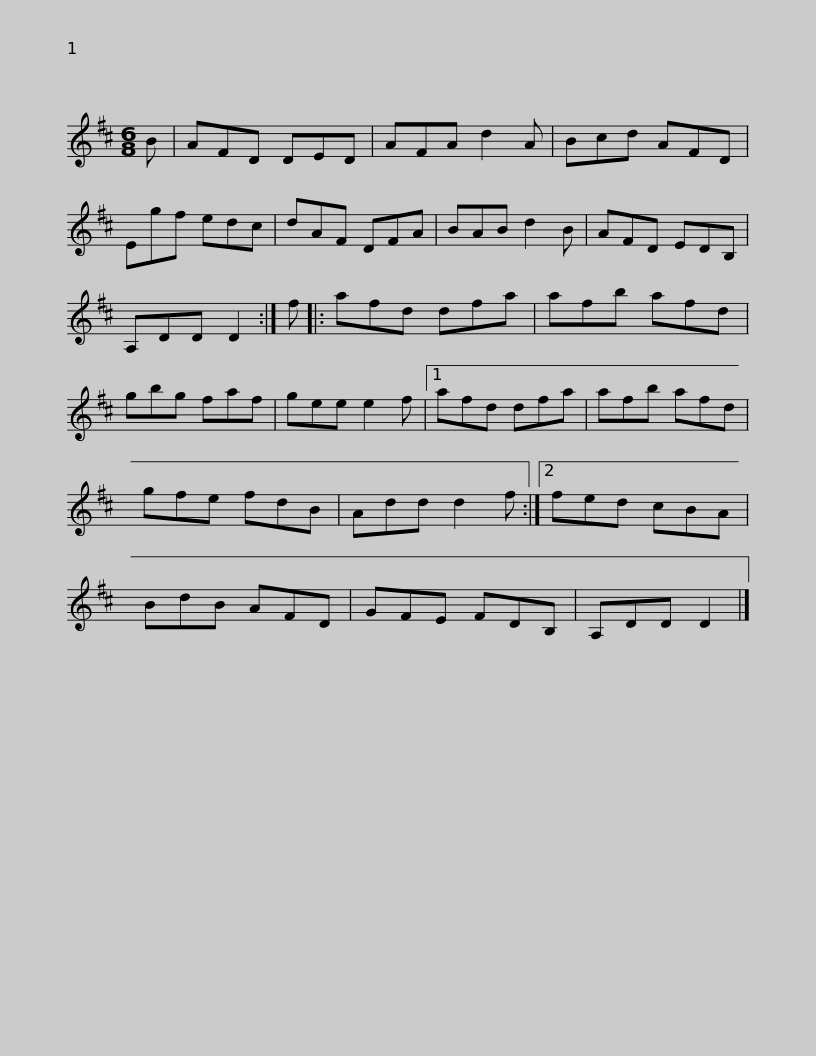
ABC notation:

X:1
L:1/8
M:6/8
I:linebreak $
K:D
V:1 treble
V:1
 B | AFD DED | AFA d2 A | Bcd AFD | Egf edc | %5
 dAF DFA | BAB d2 B | AFD EDB, |$ A,DD D2 :| f |: %10
 afd dfa | afb afd | gbg faf | gee e2 f |1 afd dfa | %15
 afb afd |$ gfe fdB | Add d2 f :|2 fed cBA | BdB AFD | %20
 GFE FDB, | A,DD D2 |] %22
